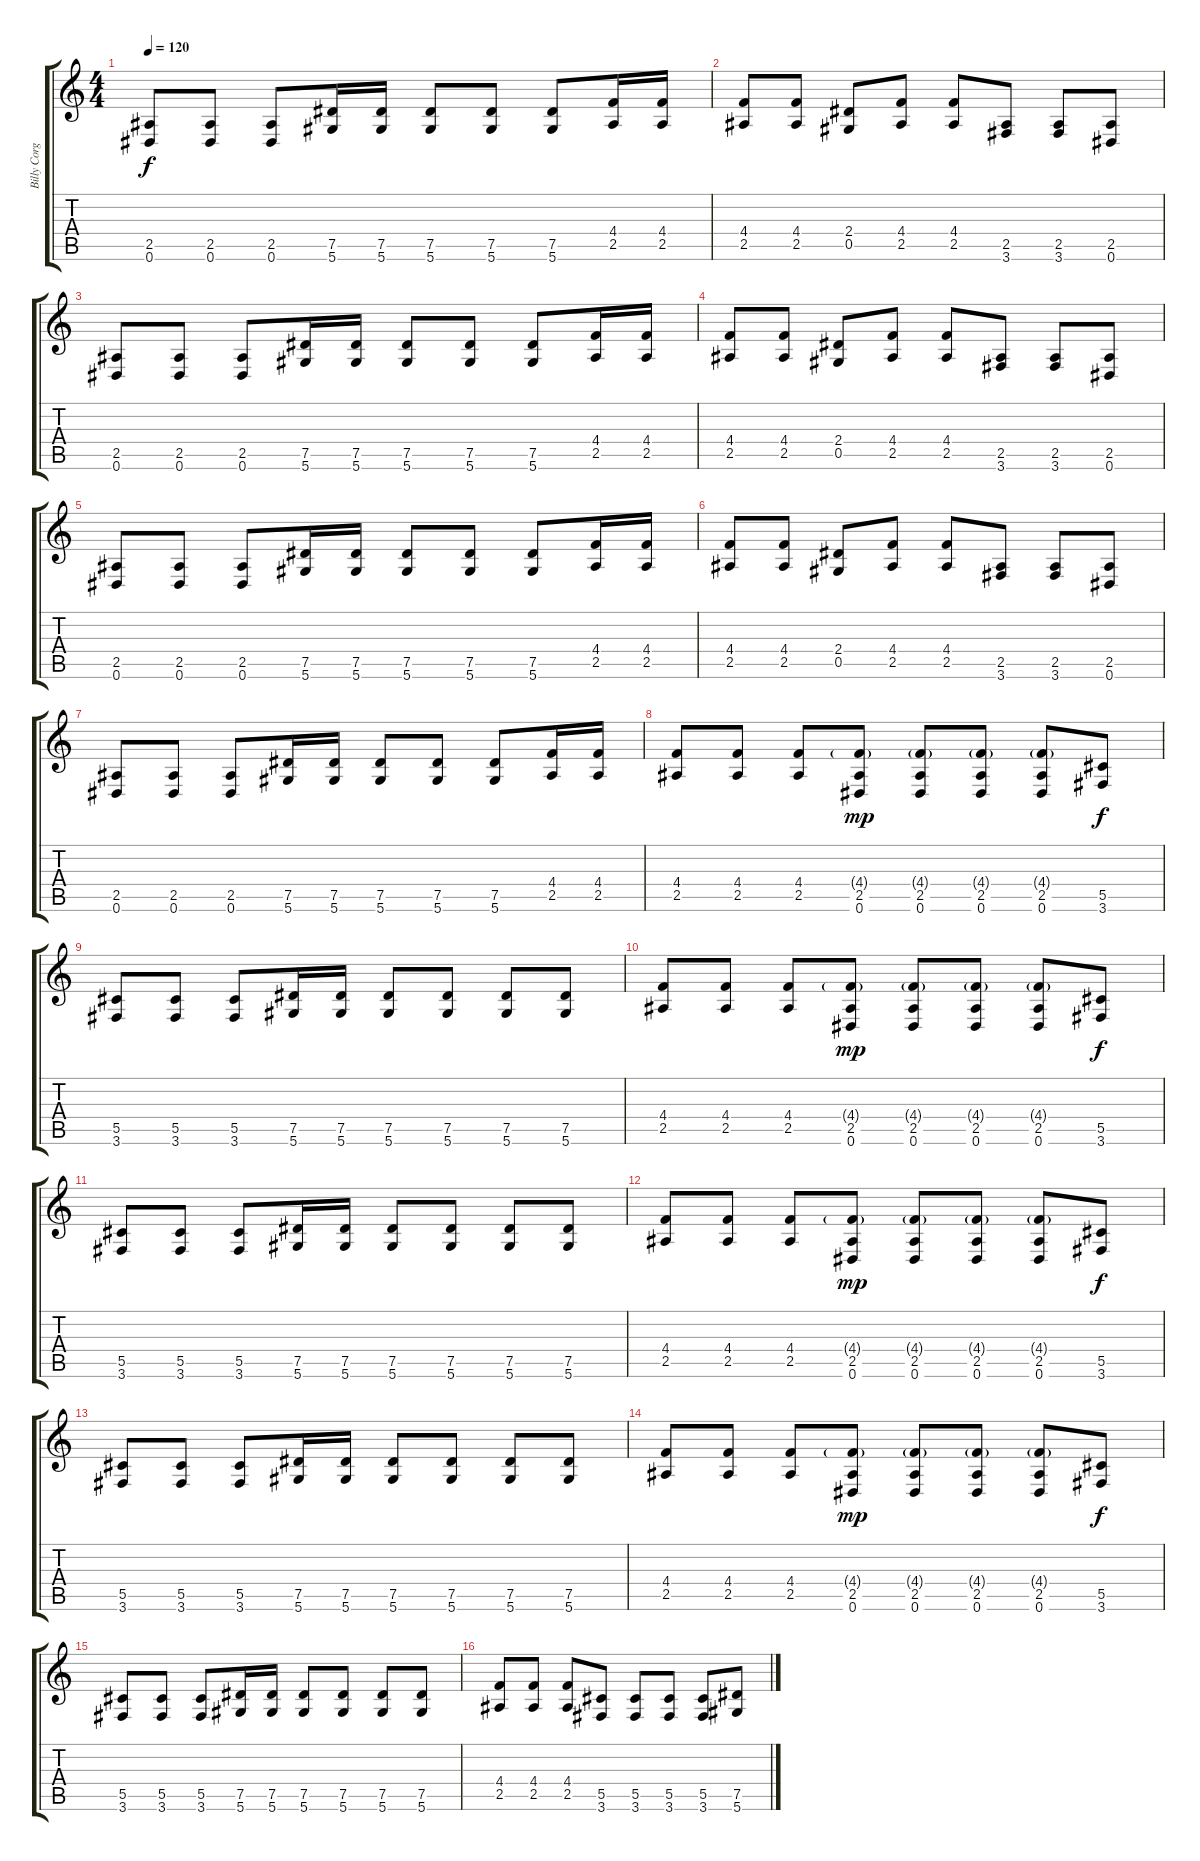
\track ("Billy Corgan" "Billy Corg") {instrument electricguitarjazz}
\staff {score tabs}
\tuning (Eb4 Bb3 Gb3 Db3 Ab2 Eb2) {hide}
\ts (4 4)
\tempo 120
\clef g2
\ks c
(2.5 0.6).8{dy f} (2.5 0.6).8 (2.5 0.6).8 (7.5 5.6).16 (7.5 5.6).16 (7.5 5.6).8 (7.5 5.6).8 (7.5 5.6).8 (4.4 2.5).16 (4.4 2.5).16 |
(4.4 2.5).8 (4.4 2.5).8 (2.4 0.5).8 (4.4 2.5).8 (4.4 2.5).8 (2.5 3.6).8 (2.5 3.6).8 (2.5 0.6).8 |
(2.5 0.6).8 (2.5 0.6).8 (2.5 0.6).8 (7.5 5.6).16 (7.5 5.6).16 (7.5 5.6).8 (7.5 5.6).8 (7.5 5.6).8 (4.4 2.5).16 (4.4 2.5).16 |
(4.4 2.5).8 (4.4 2.5).8 (2.4 0.5).8 (4.4 2.5).8 (4.4 2.5).8 (2.5 3.6).8 (2.5 3.6).8 (2.5 0.6).8 |
(2.5 0.6).8 (2.5 0.6).8 (2.5 0.6).8 (7.5 5.6).16 (7.5 5.6).16 (7.5 5.6).8 (7.5 5.6).8 (7.5 5.6).8 (4.4 2.5).16 (4.4 2.5).16 |
(4.4 2.5).8 (4.4 2.5).8 (2.4 0.5).8 (4.4 2.5).8 (4.4 2.5).8 (2.5 3.6).8 (2.5 3.6).8 (2.5 0.6).8 |
(2.5 0.6).8 (2.5 0.6).8 (2.5 0.6).8 (7.5 5.6).16 (7.5 5.6).16 (7.5 5.6).8 (7.5 5.6).8 (7.5 5.6).8 (4.4 2.5).16 (4.4 2.5).16 |
(4.4 2.5).8 (4.4 2.5).8 (4.4 2.5).8 (4.4{g} 2.5 0.6).8{dy mp} (4.4{g} 2.5 0.6).8 (4.4{g} 2.5 0.6).8 (4.4{g} 2.5 0.6).8 (5.5 3.6).8{dy f} |
(5.5 3.6).8 (5.5 3.6).8 (5.5 3.6).8 (7.5 5.6).16 (7.5 5.6).16 (7.5 5.6).8 (7.5 5.6).8 (7.5 5.6).8 (7.5 5.6).8 |
(4.4 2.5).8 (4.4 2.5).8 (4.4 2.5).8 (4.4{g} 2.5 0.6).8{dy mp} (4.4{g} 2.5 0.6).8 (4.4{g} 2.5 0.6).8 (4.4{g} 2.5 0.6).8 (5.5 3.6).8{dy f} |
(5.5 3.6).8 (5.5 3.6).8 (5.5 3.6).8 (7.5 5.6).16 (7.5 5.6).16 (7.5 5.6).8 (7.5 5.6).8 (7.5 5.6).8 (7.5 5.6).8 |
(4.4 2.5).8 (4.4 2.5).8 (4.4 2.5).8 (4.4{g} 2.5 0.6).8{dy mp} (4.4{g} 2.5 0.6).8 (4.4{g} 2.5 0.6).8 (4.4{g} 2.5 0.6).8 (5.5 3.6).8{dy f} |
(5.5 3.6).8 (5.5 3.6).8 (5.5 3.6).8 (7.5 5.6).16 (7.5 5.6).16 (7.5 5.6).8 (7.5 5.6).8 (7.5 5.6).8 (7.5 5.6).8 |
(4.4 2.5).8 (4.4 2.5).8 (4.4 2.5).8 (4.4{g} 2.5 0.6).8{dy mp} (4.4{g} 2.5 0.6).8 (4.4{g} 2.5 0.6).8 (4.4{g} 2.5 0.6).8 (5.5 3.6).8{dy f} |
(5.5 3.6).8 (5.5 3.6).8 (5.5 3.6).8 (7.5 5.6).16 (7.5 5.6).16 (7.5 5.6).8 (7.5 5.6).8 (7.5 5.6).8 (7.5 5.6).8 |
(4.4 2.5).8 (4.4 2.5).8 (4.4 2.5).8 (5.5 3.6).8 (5.5 3.6).8 (5.5 3.6).8 (5.5 3.6).8 (7.5 5.6).8
